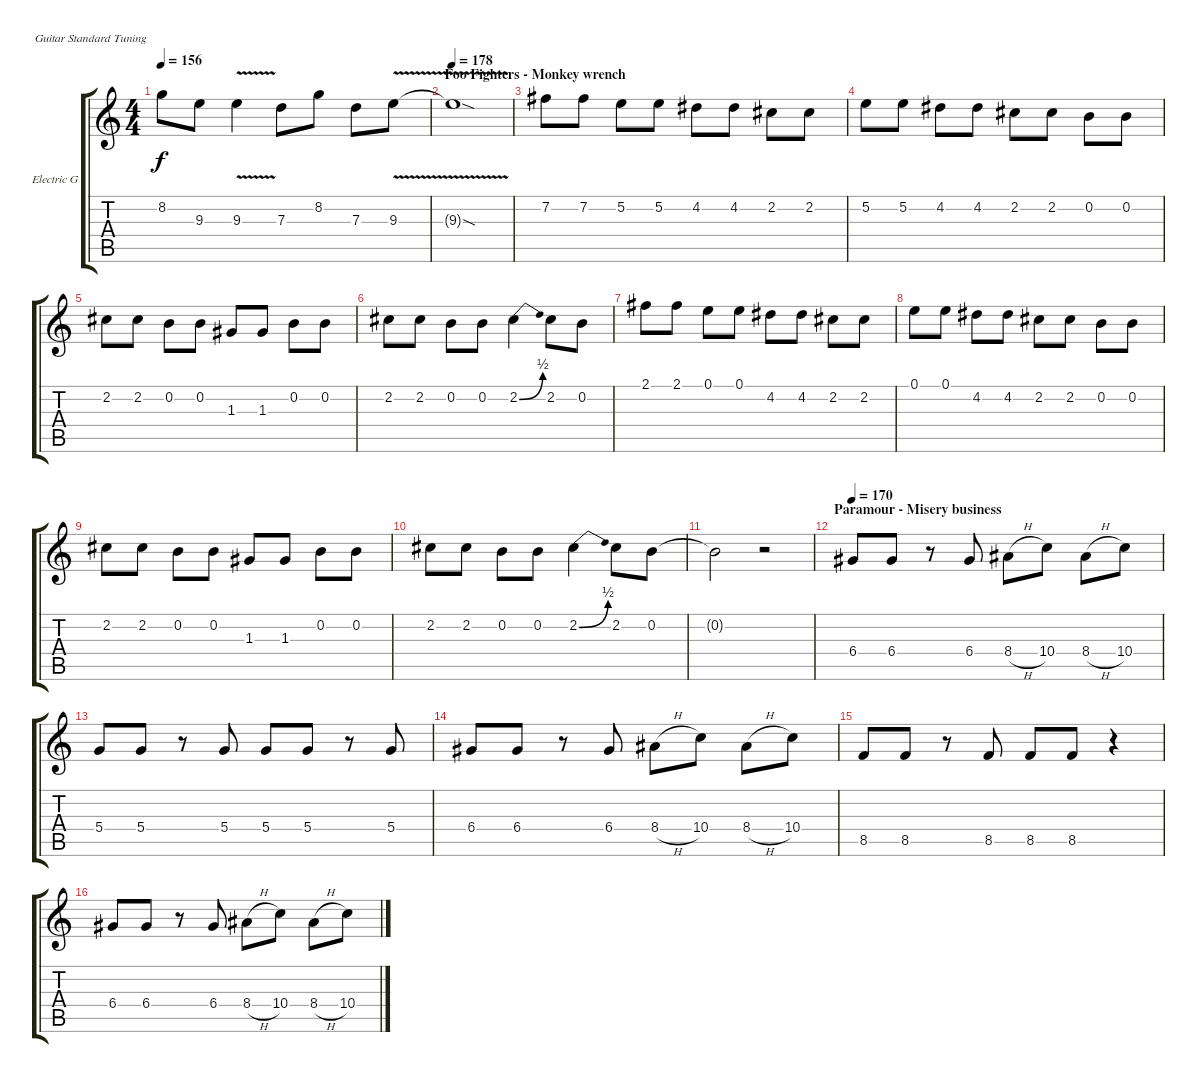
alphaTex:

\defaultSystemsLayout 4
\bracketExtendMode groupsimilarinstruments
\firstSystemTrackNameOrientation horizontal
\otherSystemsTrackNameOrientation horizontal
\track ("Electric Guitar" "Electric G") {instrument electricguitarclean}
\staff {score tabs}
\tuning (E4 B3 G3 D3 A2 E2)
\ts (4 4)
\tempo 156
\clef g2
\ks c
8.2.8{dy f} 9.3.8 9.3{v}.4 7.3.8 8.2.8 7.3.8 9.3{v}.8 |
\section ("" "Foo Fighters - Monkey wrench")
\tempo 178
9.3{sod t}.1 |
7.2.8 7.2.8 5.2.8 5.2.8 4.2.8 4.2.8 2.2.8 2.2.8 |
5.2.8 5.2.8 4.2.8 4.2.8 2.2.8 2.2.8 0.2.8 0.2.8 |
2.2.8 2.2.8 0.2.8 0.2.8 1.3.8 1.3.8 0.2.8 0.2.8 |
2.2.8 2.2.8 0.2.8 0.2.8 2.2{be (bend 0 0 60 2)}.4 2.2.8 0.2.8 |
2.1.8 2.1.8 0.1.8 0.1.8 4.2.8 4.2.8 2.2.8 2.2.8 |
0.1.8 0.1.8 4.2.8 4.2.8 2.2.8 2.2.8 0.2.8 0.2.8 |
2.2.8 2.2.8 0.2.8 0.2.8 1.3.8 1.3.8 0.2.8 0.2.8 |
2.2.8 2.2.8 0.2.8 0.2.8 2.2{be (bend 0 0 60 2)}.4 2.2.8 0.2.8 |
0.2{t}.2 r.2 |
\section ("" "Paramour - Misery business")
\tempo 170
6.4.8 6.4.8 r.8 6.4.8 8.4{h}.8 10.4.8 8.4{h}.8 10.4.8 |
5.4.8 5.4.8 r.8 5.4.8 5.4.8 5.4.8 r.8 5.4.8 |
6.4.8 6.4.8 r.8 6.4.8 8.4{h}.8 10.4.8 8.4{h}.8 10.4.8 |
8.5.8 8.5.8 r.8 8.5.8 8.5.8 8.5.8 r.4 |
6.4.8 6.4.8 r.8 6.4.8 8.4{h}.8 10.4.8 8.4{h}.8 10.4.8
